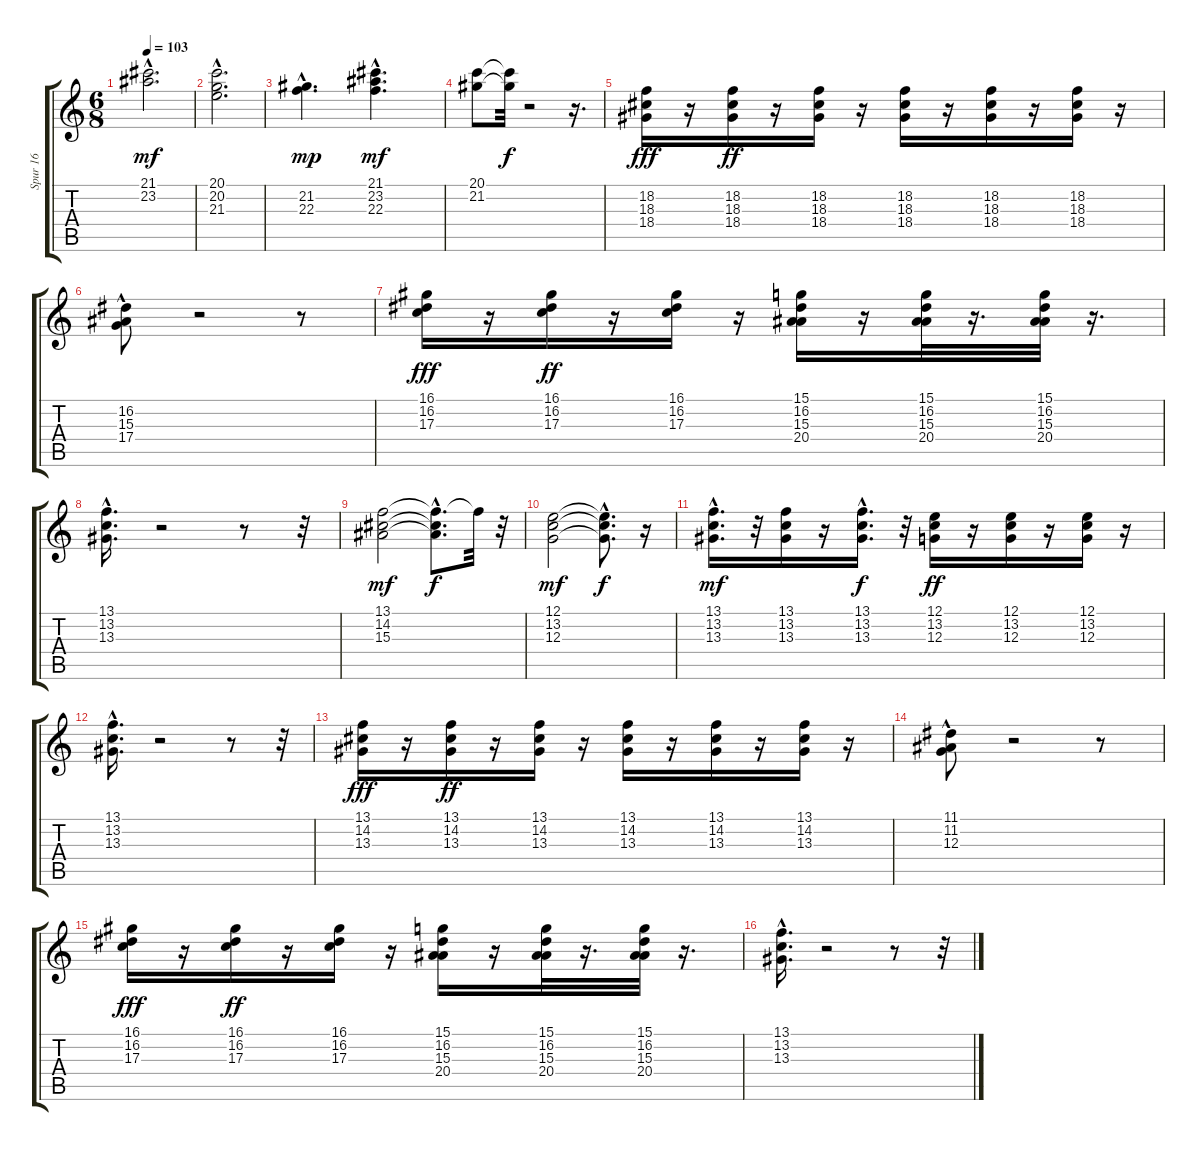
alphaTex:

\track ("Spur 16" "Spur 16") {instrument acousticgrandpiano}
\staff {score tabs}
\tuning (E4 B3 G3 D3 A2 E2) {hide}
\ts (6 8)
\tempo 103
\clef g2
\ks c
(21.1{hac} 23.2).2{d dy mf} |
(20.1 20.2{hac} 21.3{hac}).2{d} |
(21.2{hac} 22.3).4{d dy mp} (21.1{hac} 23.2 22.3).4{d dy mf} |
(20.1 21.2).8 (20.1{t} 21.2{t}).32{dy f} r.2 r.16{d} |
(18.2 18.3 18.4).16{dy fff volume 9} r.16 (18.2 18.3 18.4).16{dy ff} r.16 (18.2 18.3 18.4).16 r.16 (18.2 18.3 18.4).16 r.16 (18.2 18.3 18.4).16 r.16 (18.2 18.3 18.4).16 r.16 |
(16.2{hac} 15.3 17.4{hac}).8 r.2 r.8 |
(16.1 16.2 17.3).16{dy fff} r.16 (16.1 16.2 17.3).16{dy ff} r.16 (16.1 16.2 17.3).16 r.16 (15.1 16.2 15.3 20.4).16 r.16 (15.1 16.2 15.3 20.4).32 r.16{d} (15.1 16.2 15.3 20.4).32 r.16{d} |
(13.1{hac} 13.2{hac} 13.3{hac}).16{d} r.2 r.8 r.32 |
(13.1 14.2 15.3).2{dy mf} (13.1{hac t} 14.2{t} 15.3{hac t}).8{d dy f} 13.1{t}.32 r.32 |
(12.1 13.2 12.3).2{dy mf} (12.1{hac t} 13.2{t} 12.3{hac t}).8{d dy f} r.16 |
(13.1 13.2{hac} 13.3{hac}).16{d dy mf} r.32 (13.1 13.2 13.3).16 r.16 (13.1{hac} 13.2{hac} 13.3).16{d dy f} r.32 (12.1 13.2 12.3).16{dy ff} r.16 (12.1 13.2 12.3).16 r.16 (12.1 13.2 12.3).16 r.16 |
(13.1 13.2{hac} 13.3{hac}).16{d} r.2 r.8 r.32 |
(13.1 14.2 13.3).16{dy fff} r.16 (13.1 14.2 13.3).16{dy ff} r.16 (13.1 14.2 13.3).16 r.16 (13.1 14.2 13.3).16 r.16 (13.1 14.2 13.3).16 r.16 (13.1 14.2 13.3).16 r.16 |
(11.1{hac} 11.2 12.3{hac}).8 r.2 r.8 |
(16.1 16.2 17.3).16{dy fff} r.16 (16.1 16.2 17.3).16{dy ff} r.16 (16.1 16.2 17.3).16 r.16 (15.1 16.2 15.3 20.4).16 r.16 (15.1 16.2 15.3 20.4).32 r.16{d} (15.1 16.2 15.3 20.4).32 r.16{d} |
(13.1{hac} 13.2{hac} 13.3{hac}).16{d} r.2 r.8 r.32
